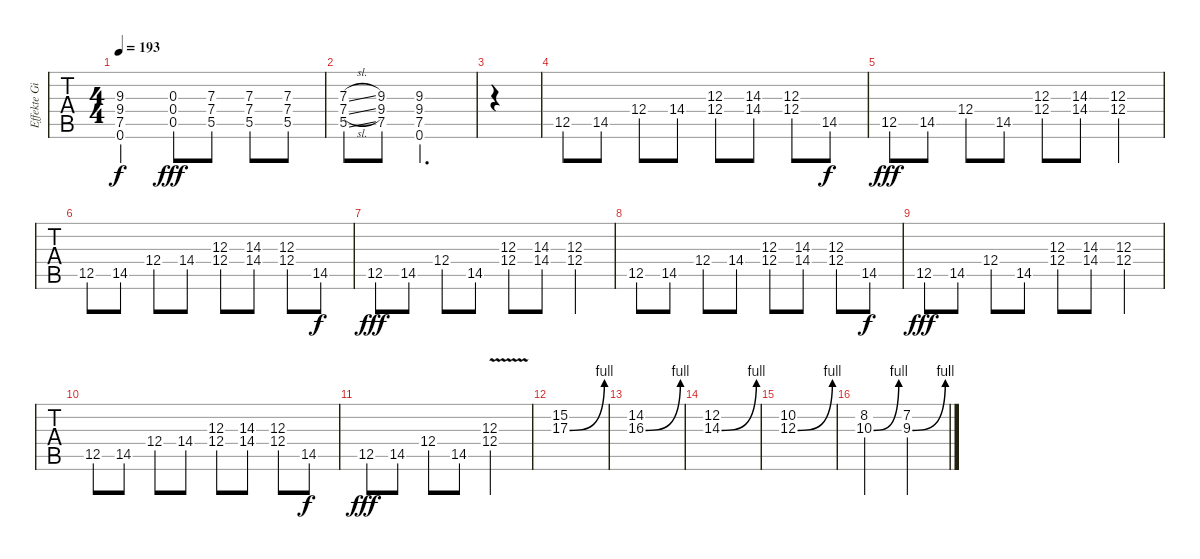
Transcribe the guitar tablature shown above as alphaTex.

\track ("Effekte Git" "Effekte Gi") {instrument overdrivenguitar}
\staff {tabs}
\tuning (E4 B3 G3 D3 A2 E2) {hide}
\ts (4 4)
\tempo 193
\clef g2
\ks c
(9.3{t} 9.4{t} 7.5{t} 0.6{t}).2{dy f} (0.3 0.4 0.5).8{dy fff} (7.3 7.4 5.5).8 (7.3 7.4 5.5).8 (7.3 7.4 5.5).8 |
(7.3{sl} 7.4{sl} 5.5{sl}).8 (9.3 9.4 7.5).8 (9.3 9.4 7.5 0.6).2{d} |
|
12.5.8 14.5.8 12.4.8 14.4.8 (12.3 12.4).8 (14.3 14.4).8 (12.3 12.4).8 14.5.8{dy f} |
12.5.8{dy fff} 14.5.8 12.4.8 14.5.8 (12.3 12.4).8 (14.3 14.4).8 (12.3 12.4).4 |
12.5.8 14.5.8 12.4.8 14.4.8 (12.3 12.4).8 (14.3 14.4).8 (12.3 12.4).8 14.5.8{dy f} |
12.5.8{dy fff} 14.5.8 12.4.8 14.5.8 (12.3 12.4).8 (14.3 14.4).8 (12.3 12.4).4 |
12.5.8 14.5.8 12.4.8 14.4.8 (12.3 12.4).8 (14.3 14.4).8 (12.3 12.4).8 14.5.8{dy f} |
12.5.8{dy fff} 14.5.8 12.4.8 14.5.8 (12.3 12.4).8 (14.3 14.4).8 (12.3 12.4).4 |
12.5.8 14.5.8 12.4.8 14.4.8 (12.3 12.4).8 (14.3 14.4).8 (12.3 12.4).8 14.5.8{dy f} |
12.5.8{dy fff} 14.5.8 12.4.8 14.5.8 (12.3{v} 12.4{v}).2 |
(15.2 17.3{be (bend 0 0 60 4)}).1 |
(14.2 16.3{be (bend 0 0 60 4)}).1 |
(12.2 14.3{be (bend 0 0 60 4)}).1 |
(10.2 12.3{be (bend 0 0 60 4)}).1 |
(8.2 10.3{be (bend 0 0 60 4)}).2 (7.2 9.3{be (bend 0 0 60 4)}).2
